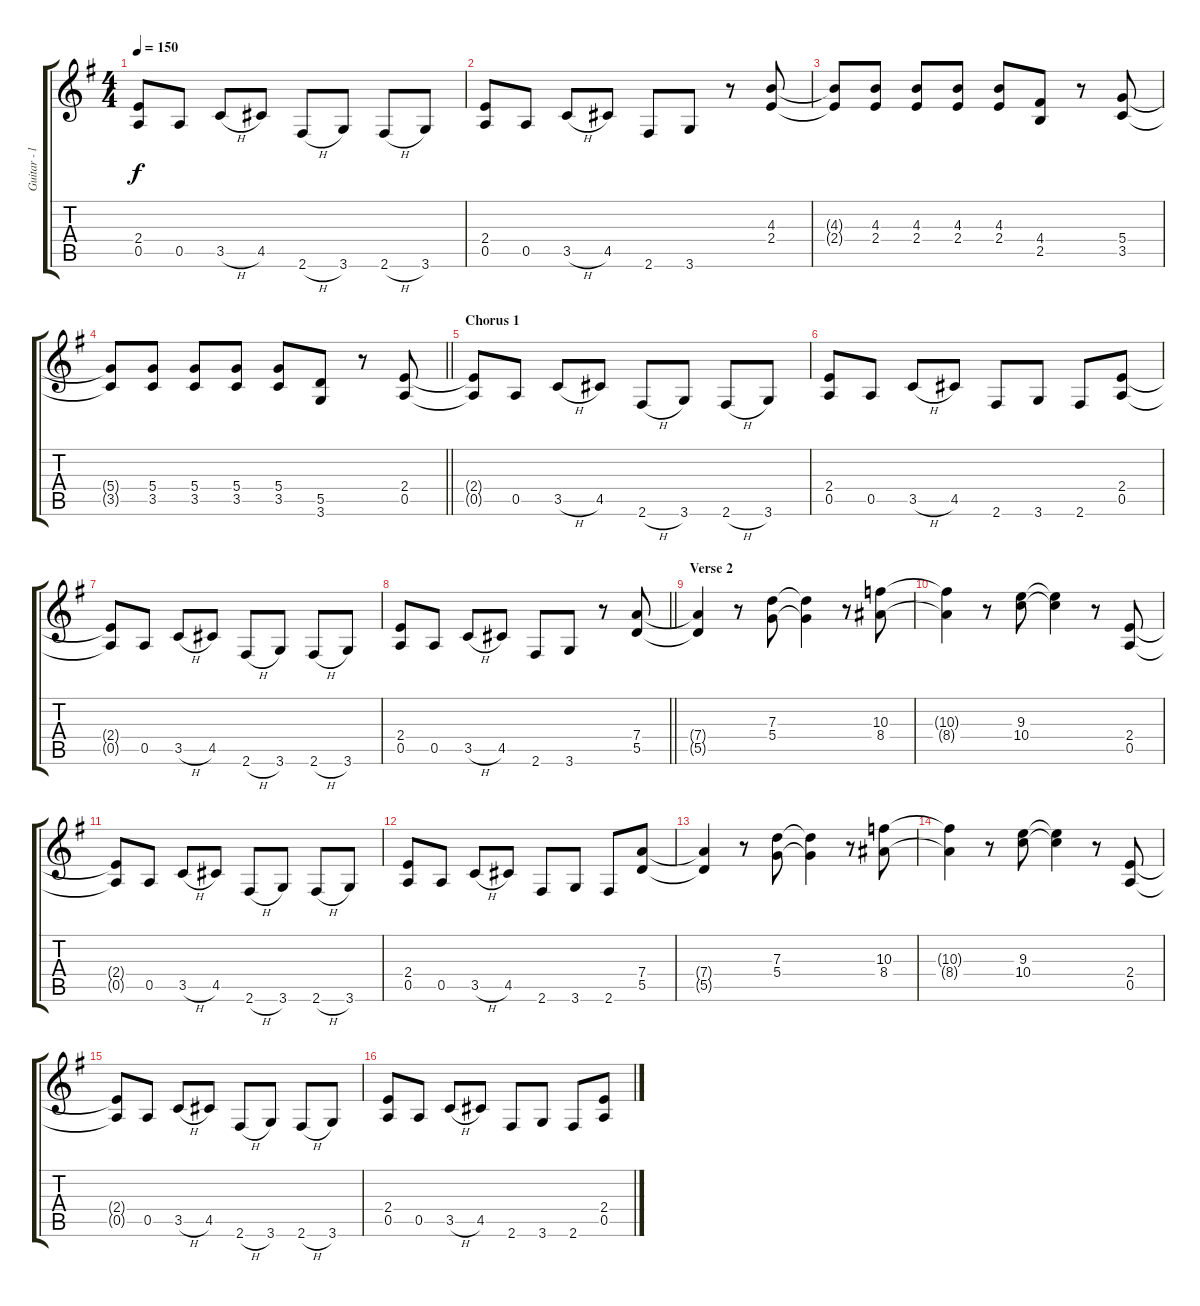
\track ("Guitar - left" "Guitar - l") {instrument distortionguitar}
\staff {score tabs}
\tuning (E4 B3 G3 D3 A2 E2) {hide}
\ts (4 4)
\tempo 150
\clef g2
\ks g
(2.4{t} 0.5{t}).8{dy f} 0.5.8 3.5{h}.8 4.5.8 2.6{h}.8 3.6.8 2.6{h}.8 3.6.8 |
(2.4 0.5).8 0.5.8 3.5{h}.8 4.5.8 2.6.8 3.6.8 r.8 (4.3 2.4).8 |
(4.3{t} 2.4{t}).8 (4.3 2.4).8 (4.3 2.4).8 (4.3 2.4).8 (4.3 2.4).8 (4.4 2.5).8 r.8 (5.4 3.5).8 |
\barLineRight lightlight
(5.4{t} 3.5{t}).8 (5.4 3.5).8 (5.4 3.5).8 (5.4 3.5).8 (5.4 3.5).8 (5.5 3.6).8 r.8 (2.4 0.5).8 |
\section ("" "Chorus 1")
(2.4{t} 0.5{t}).8 0.5.8 3.5{h}.8 4.5.8 2.6{h}.8 3.6.8 2.6{h}.8 3.6.8 |
(2.4 0.5).8 0.5.8 3.5{h}.8 4.5.8 2.6.8 3.6.8 2.6.8 (2.4 0.5).8 |
(2.4{t} 0.5{t}).8 0.5.8 3.5{h}.8 4.5.8 2.6{h}.8 3.6.8 2.6{h}.8 3.6.8 |
\barLineRight lightlight
(2.4 0.5).8 0.5.8 3.5{h}.8 4.5.8 2.6.8 3.6.8 r.8 (7.4 5.5).8 |
\section ("" "Verse 2")
(7.4{t} 5.5{t}).4 r.8 (7.3 5.4).8 (7.3{t} 5.4{t}).4 r.8 (10.3 8.4).8 |
(10.3{t} 8.4{t}).4 r.8 (9.3 10.4).8 (9.3{t} 10.4{t}).4 r.8 (2.4 0.5).8 |
(2.4{t} 0.5{t}).8 0.5.8 3.5{h}.8 4.5.8 2.6{h}.8 3.6.8 2.6{h}.8 3.6.8 |
(2.4 0.5).8 0.5.8 3.5{h}.8 4.5.8 2.6.8 3.6.8 2.6.8 (7.4 5.5).8 |
(7.4{t} 5.5{t}).4 r.8 (7.3 5.4).8 (7.3{t} 5.4{t}).4 r.8 (10.3 8.4).8 |
(10.3{t} 8.4{t}).4 r.8 (9.3 10.4).8 (9.3{t} 10.4{t}).4 r.8 (2.4 0.5).8 |
(2.4{t} 0.5{t}).8 0.5.8 3.5{h}.8 4.5.8 2.6{h}.8 3.6.8 2.6{h}.8 3.6.8 |
(2.4 0.5).8 0.5.8 3.5{h}.8 4.5.8 2.6.8 3.6.8 2.6.8 (2.4 0.5).8
